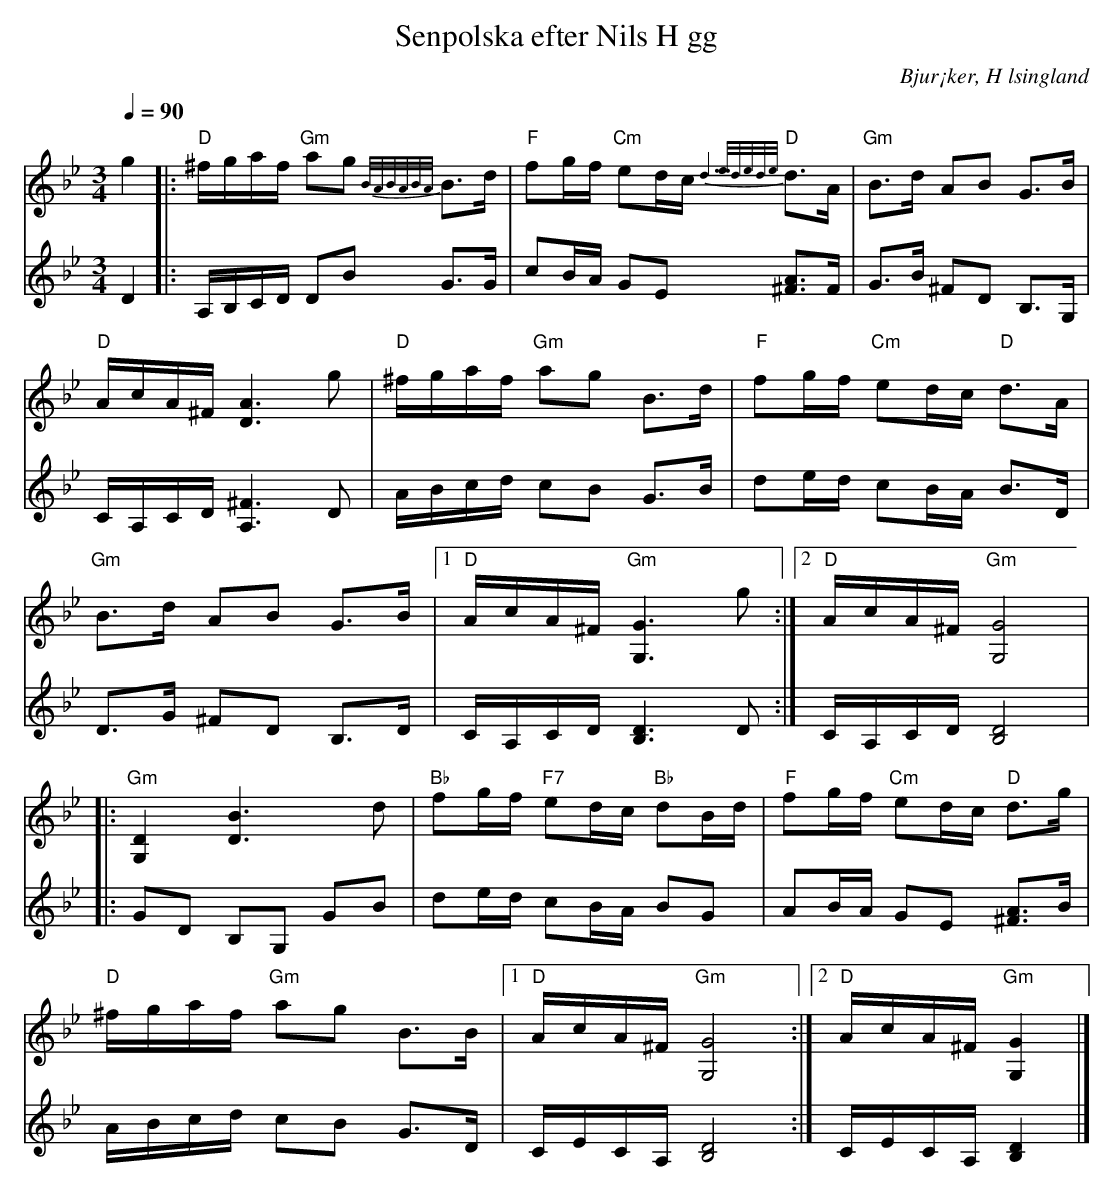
X:1
T: Senpolska efter Nils H gg
O: Bjur¡ker, H lsingland
M: 3/4
L: 1/8
Q: 1/4=90
K: Gm
V:1
g2 |: "D" ^f/g/a/f/ "Gm" ag {B/A/B/A/B/A/}B>d | "F" fg/f/ "Cm" ed/c/ "D" {d5/2e/d/e/d/e/}d>A | "Gm" B>d AB G>B |
"D" A/c/A/^F/ [A3D3] g | "D" ^f/g/a/f/ "Gm" ag B>d | "F" fg/f/ "Cm" ed/c/ "D" d>A |
"Gm" B>d AB G>B |1 "D" A/c/A/^F/ "Gm" [G,3G3] g :|2 "D" A/c/A/^F/ "Gm" [G,4G4] |
|: "Gm" [G,2D2] [D3B3] d | "Bb" fg/f/ "F7" ed/c/ "Bb" dB/d/ | "F" fg/f/ "Cm" ed/c/ "D" d>g |
"D" ^f/g/a/f/ "Gm" ag B>B |1 "D" A/c/A/^F/ "Gm" [G,4G4] :|2 "D" A/c/A/^F/ "Gm" [G,2G2] |]
V:2
D2 |: A,/B,/C/D/ DB G>G | cB/A/ GE [^FA]>F | G>B ^FD B,>G, |
C/A,/C/D/ [A,3^F3] D | A/B/c/d/ cB G>B | de/d/ cB/A/ B>D |
D>G ^FD B,>D |1 C/A,/C/D/ [B,3D3] D :|2 C/A,/C/D/ [B,4D4] |
|: GD B,G, GB | de/d/ cB/A/ BG | AB/A/ GE [^FA]>B|
A/B/c/d/ cB G>D |1 C/E/C/A,/ [B,4D4] :|2 C/E/C/A,/ [B,2D2] |]
